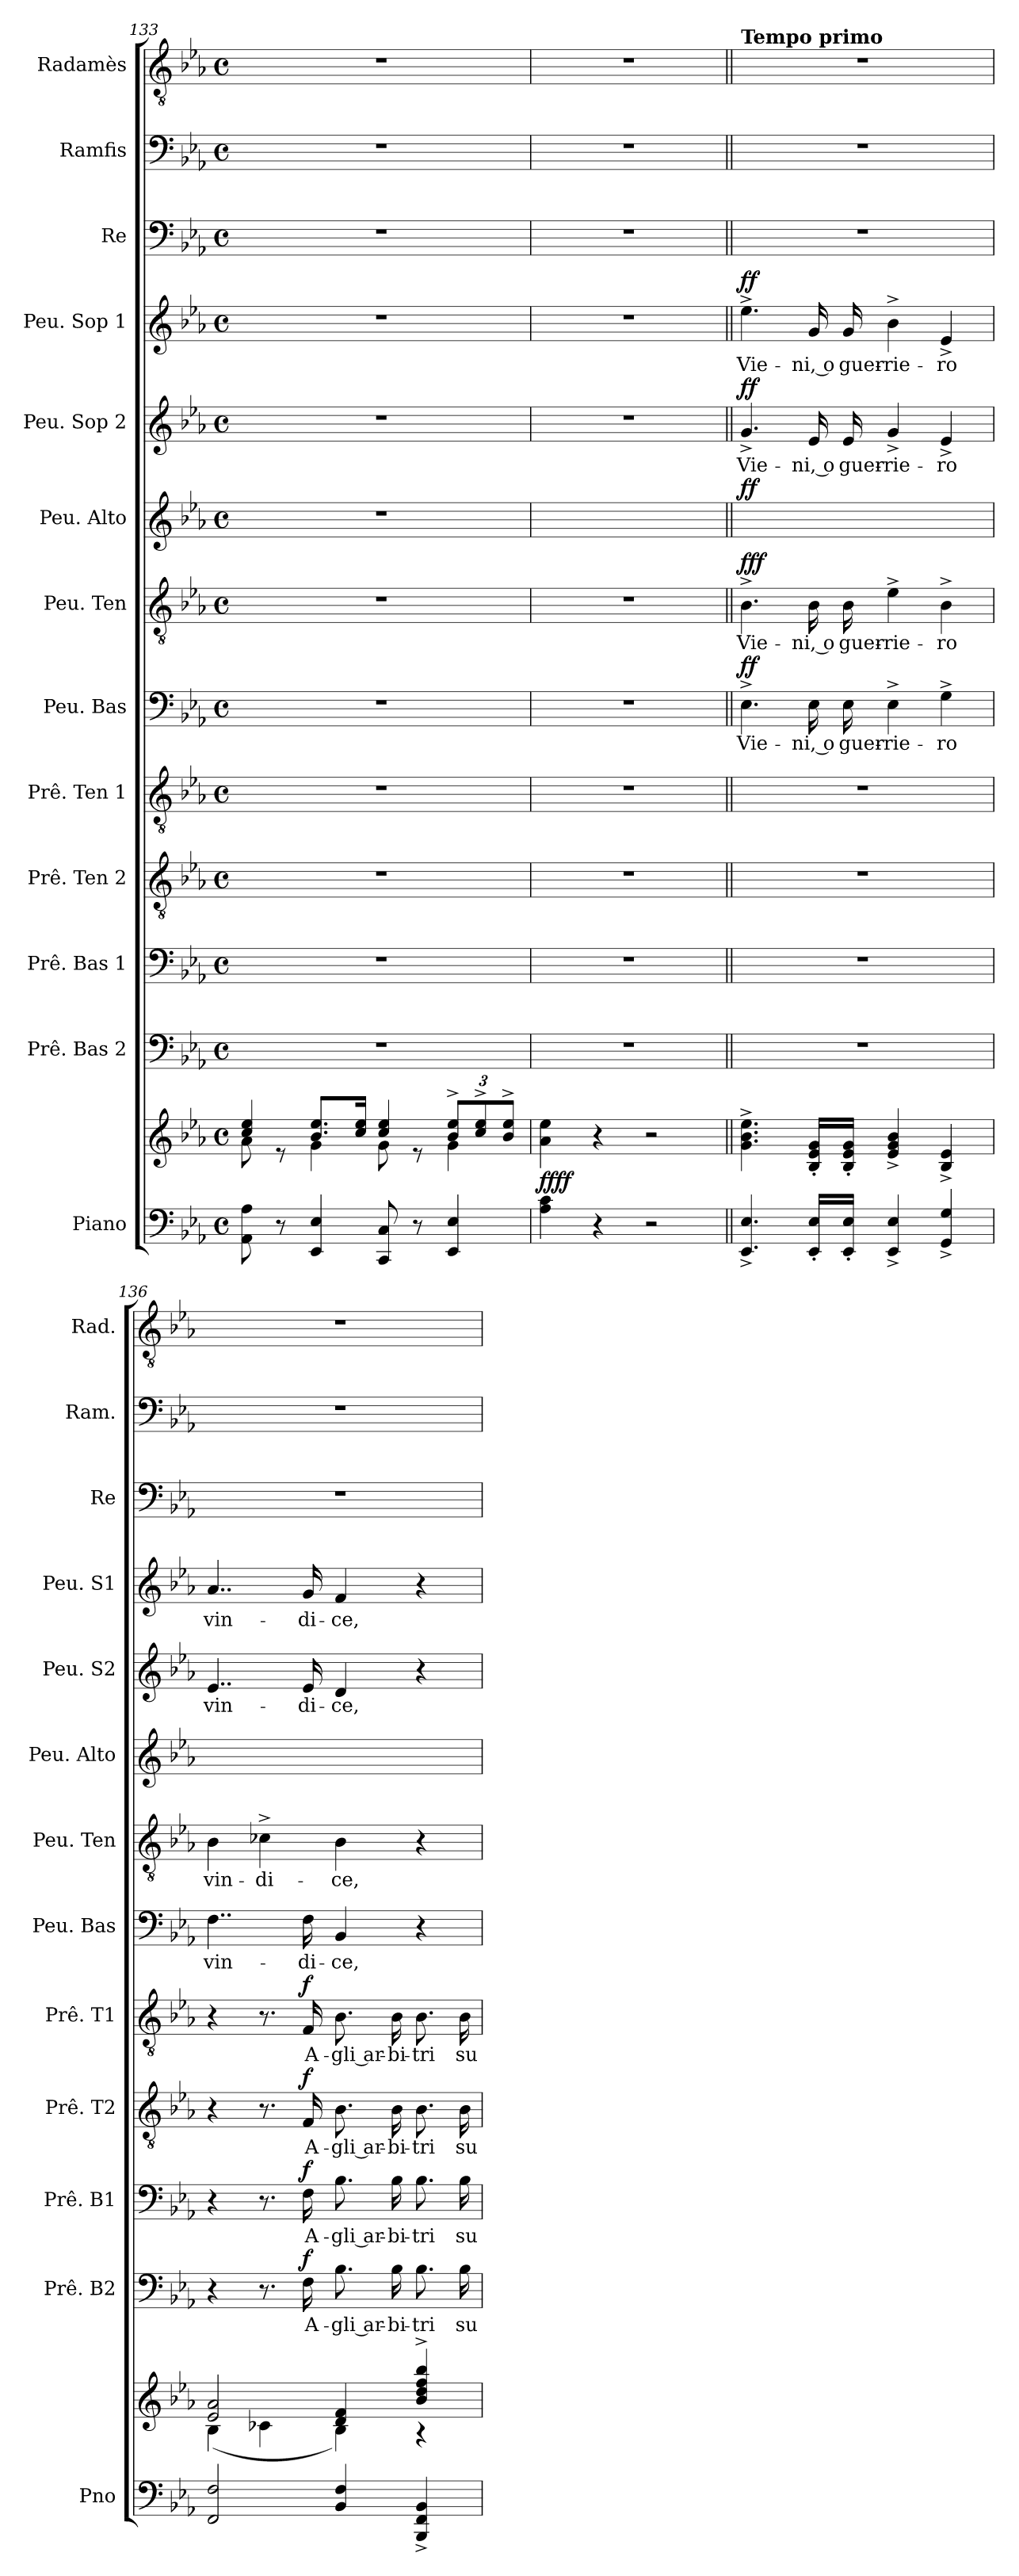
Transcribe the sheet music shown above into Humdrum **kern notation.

**kern	**kern	**dynam	**kern	**text	**dynam	**kern	**text	**dynam	**kern	**text	**dynam	**kern	**text	**dynam	**kern	**text	**dynam	**kern	**text	**dynam	**kern	**dynam	**kern	**text	**dynam	**kern	**text	**dynam	**kern	**kern	**kern
*part13	*part13	*part13	*part12	*part12	*part12	*part11	*part11	*part11	*part10	*part10	*part10	*part9	*part9	*part9	*part8	*part8	*part8	*part7	*part7	*part7	*part6	*part6	*part5	*part5	*part5	*part4	*part4	*part4	*part3	*part2	*part1
*staff14	*staff13	*staff13/14	*staff12	*staff12	*staff12	*staff11	*staff11	*staff11	*staff10	*staff10	*staff10	*staff9	*staff9	*staff9	*staff8	*staff8	*staff8	*staff7	*staff7	*staff7	*staff6	*staff6	*staff5	*staff5	*staff5	*staff4	*staff4	*staff4	*staff3	*staff2	*staff1
*I"Piano	*	*	*I"Prê. Bas 2	*	*	*I"Prê. Bas 1	*	*	*I"Prê. Ten 2	*	*	*I"Prê. Ten 1	*	*	*I"Peu. Bas	*	*	*I"Peu. Ten	*	*	*I"Peu. Alto	*	*I"Peu. Sop 2	*	*	*I"Peu. Sop 1	*	*	*I"Re	*I"Ramfis	*I"Radamès
*I'Pno	*	*	*I'Prê. B2	*	*	*I'Prê. B1	*	*	*I'Prê. T2	*	*	*I'Prê. T1	*	*	*I'Peu. Bas	*	*	*I'Peu. Ten	*	*	*I'Peu. Alto	*	*I'Peu. S2	*	*	*I'Peu. S1	*	*	*I'Re	*I'Ram.	*I'Rad.
*clefF4	*clefG2	*	*clefF4	*	*	*clefF4	*	*	*clefGv2	*	*	*clefGv2	*	*	*clefF4	*	*	*clefGv2	*	*	*clefG2	*	*clefG2	*	*	*clefG2	*	*	*clefF4	*clefF4	*clefGv2
*k[b-e-a-]	*k[b-e-a-]	*	*k[b-e-a-]	*	*	*k[b-e-a-]	*	*	*k[b-e-a-]	*	*	*k[b-e-a-]	*	*	*k[b-e-a-]	*	*	*k[b-e-a-]	*	*	*k[b-e-a-]	*	*k[b-e-a-]	*	*	*k[b-e-a-]	*	*	*k[b-e-a-]	*k[b-e-a-]	*k[b-e-a-]
*M4/4	*M4/4	*	*M4/4	*	*	*M4/4	*	*	*M4/4	*	*	*M4/4	*	*	*M4/4	*	*	*M4/4	*	*	*M4/4	*	*M4/4	*	*	*M4/4	*	*	*M4/4	*M4/4	*M4/4
*met(c)	*met(c)	*	*met(c)	*	*	*met(c)	*	*	*met(c)	*	*	*met(c)	*	*	*met(c)	*	*	*met(c)	*	*	*met(c)	*	*met(c)	*	*	*met(c)	*	*	*met(c)	*met(c)	*met(c)
=133	=133	=133	=133	=133	=133	=133	=133	=133	=133	=133	=133	=133	=133	=133	=133	=133	=133	=133	=133	=133	=133	=133	=133	=133	=133	=133	=133	=133	=133	=133	=133
*	*^	*	*	*	*	*	*	*	*	*	*	*	*	*	*	*	*	*	*	*	*	*	*	*	*	*	*	*	*	*	*
8AA-\ 8A-\	4cc/ 4ee-/	8a-\	.	1r	.	.	1r	.	.	1r	.	.	1r	.	.	1r	.	.	1r	.	.	1r	.	1r	.	.	1r	.	.	1r	1r	1r
8r	.	8r	.	.	.	.	.	.	.	.	.	.	.	.	.	.	.	.	.	.	.	.	.	.	.	.	.	.	.	.	.	.
4EE-/ 4E-/	8.b-/ 8.ee-/L	4g\	.	.	.	.	.	.	.	.	.	.	.	.	.	.	.	.	.	.	.	.	.	.	.	.	.	.	.	.	.	.
.	16cc/ 16ee-/Jk	.	.	.	.	.	.	.	.	.	.	.	.	.	.	.	.	.	.	.	.	.	.	.	.	.	.	.	.	.	.	.
8CC/ 8C/	4cc/ 4ee-/	8g\	.	.	.	.	.	.	.	.	.	.	.	.	.	.	.	.	.	.	.	.	.	.	.	.	.	.	.	.	.	.
8r	.	8r	.	.	.	.	.	.	.	.	.	.	.	.	.	.	.	.	.	.	.	.	.	.	.	.	.	.	.	.	.	.
*	*Xbrackettup	*	*	*	*	*	*	*	*	*	*	*	*	*	*	*	*	*	*	*	*	*	*	*	*	*	*	*	*	*	*	*
4EE-/ 4E-/	12b-/^ 12ee-/^L	4g\	.	.	.	.	.	.	.	.	.	.	.	.	.	.	.	.	.	.	.	.	.	.	.	.	.	.	.	.	.	.
.	12cc/^ 12ee-/^	.	.	.	.	.	.	.	.	.	.	.	.	.	.	.	.	.	.	.	.	.	.	.	.	.	.	.	.	.	.	.
.	12b-/^ 12ee-/^J	.	.	.	.	.	.	.	.	.	.	.	.	.	.	.	.	.	.	.	.	.	.	.	.	.	.	.	.	.	.	.
*	*v	*v	*	*	*	*	*	*	*	*	*	*	*	*	*	*	*	*	*	*	*	*	*	*	*	*	*	*	*	*	*	*
=134	=134	=134	=134	=134	=134	=134	=134	=134	=134	=134	=134	=134	=134	=134	=134	=134	=134	=134	=134	=134	=134	=134	=134	=134	=134	=134	=134	=134	=134	=134	=134
!	!	!LO:DY:a=2	!	!	!	!	!	!	!	!	!	!	!	!	!	!	!	!	!	!	!	!	!	!	!	!	!	!	!	!	!
!	!	!LO:DY:n=1:a=2	!	!	!	!	!	!	!	!	!	!	!	!	!	!	!	!	!	!	!	!	!	!	!	!	!	!	!	!	!
!	!	!LO:DY:n=2:a	!	!	!	!	!	!	!	!	!	!	!	!	!	!	!	!	!	!	!	!	!	!	!	!	!	!	!	!	!
!	!	!LO:DY:n=3:a	!	!	!	!	!	!	!	!	!	!	!	!	!	!	!	!	!	!	!	!	!	!	!	!	!	!	!	!	!
4A-\ 4c\	4a-\ 4ee-\	f f f f	1r	.	.	1r	.	.	1r	.	.	1r	.	.	1r	.	.	1r	.	.	1ryy	.	1r	.	.	1r	.	.	1r	1r	1r
4r	4r	.	.	.	.	.	.	.	.	.	.	.	.	.	.	.	.	.	.	.	.	.	.	.	.	.	.	.	.	.	.
2r	2r	.	.	.	.	.	.	.	.	.	.	.	.	.	.	.	.	.	.	.	.	.	.	.	.	.	.	.	.	.	.
!!LO:PB:g=z
=135||	=135||	=135||	=135||	=135||	=135||	=135||	=135||	=135||	=135||	=135||	=135||	=135||	=135||	=135||	=135||	=135||	=135||	=135||	=135||	=135||	=135||	=135||	=135||	=135||	=135||	=135||	=135||	=135||	=135||	=135||	=135||
!!LO:REH:place=s1:a:fs=18:t=I
*	*	*	*	*	*	*	*	*	*	*	*	*	*	*	*	*	*	*	*	*	*	*	*	*	*	*	*	*	*	*	*MM100
!	!	!	!	!	!	!	!	!	!	!	!	!	!	!	!	!	!	!	!	!	!	!	!	!	!	!	!	!	!	!	!LO:TX:a:B:t=Tempo primo
!	!	!	!	!	!	!	!	!	!	!	!	!	!	!	!	!LO:LY:b:color=#0055FF	!LO:DY:a	!	!LO:LY:b:color=#0055FF	!LO:DY:a	!	!	!	!LO:LY:b:color=#0055FF	!	!	!LO:LY:b:color=#0055FF	!	!	!	!
!	!	!	!	!	!	!	!	!	!	!	!	!	!	!	!	!	!	!	!	!LO:DY:n=1:a	!	!LO:DY:a	!	!	!LO:DY:a	!	!	!LO:DY:a	!	!	!
4.EE-/^ 4.E-/^	4.g\^ 4.b-\^ 4.ee-\^	.	1r	.	.	1r	.	.	1r	.	.	1r	.	.	4.E-^\	Vie-	ff	4.B-^\	Vie-	ff f	1ryy	ff	4.g^/	Vie-	ff	4.ee-^\	Vie-	ff	1r	1r	1r
!	!	!	!	!	!	!	!	!	!	!	!	!	!	!	!	!LO:LY:b:color=#0055FF	!	!	!LO:LY:b:color=#0055FF	!	!	!	!	!LO:LY:b:color=#0055FF	!	!	!LO:LY:b:color=#0055FF	!	!	!	!
16EE-/' 16E-/'LL	16B-/' 16e-/' 16g/'LL	.	.	.	.	.	.	.	.	.	.	.	.	.	16E-\	ni, o	.	16B-\	ni, o	.	.	.	16e-/	ni, o	.	16g/	ni, o	.	.	.	.
!	!	!	!	!	!	!	!	!	!	!	!	!	!	!	!	!LO:LY:b:color=#0055FF	!	!	!LO:LY:b:color=#0055FF	!	!	!	!	!LO:LY:b:color=#0055FF	!	!	!LO:LY:b:color=#0055FF	!	!	!	!
16EE-/' 16E-/'JJ	16B-/' 16e-/' 16g/'JJ	.	.	.	.	.	.	.	.	.	.	.	.	.	16E-\	guer-	.	16B-\	guer-	.	.	.	16e-/	guer-	.	16g/	guer-	.	.	.	.
!	!	!	!	!	!	!	!	!	!	!	!	!	!	!	!	!LO:LY:b:color=#0055FF	!	!	!LO:LY:b:color=#0055FF	!	!	!	!	!LO:LY:b:color=#0055FF	!	!	!LO:LY:b:color=#0055FF	!	!	!	!
4EE-/^ 4E-/^	4e-/^ 4g/^ 4b-/^	.	.	.	.	.	.	.	.	.	.	.	.	.	4E-^\	-rie-	.	4e-^\	-rie-	.	.	.	4g^/	-rie-	.	4b-^\	-rie-	.	.	.	.
!	!	!	!	!	!	!	!	!	!	!	!	!	!	!	!	!LO:LY:b:color=#0055FF	!	!	!LO:LY:b:color=#0055FF	!	!	!	!	!LO:LY:b:color=#0055FF	!	!	!LO:LY:b:color=#0055FF	!	!	!	!
4GG/^ 4G/^	4B-/^ 4e-/^	.	.	.	.	.	.	.	.	.	.	.	.	.	4G^\	-ro	.	4B-^\	-ro	.	.	.	4e-^/	-ro	.	4e-^/	-ro	.	.	.	.
=136	=136	=136	=136	=136	=136	=136	=136	=136	=136	=136	=136	=136	=136	=136	=136	=136	=136	=136	=136	=136	=136	=136	=136	=136	=136	=136	=136	=136	=136	=136	=136
*	*^	*	*	*	*	*	*	*	*	*	*	*	*	*	*	*	*	*	*	*	*	*	*	*	*	*	*	*	*	*	*
!	!	!	!	!	!	!	!	!	!	!	!	!	!	!	!	!	!LO:LY:b:color=#0055FF	!	!	!LO:LY:b:color=#0055FF	!	!	!	!	!LO:LY:b:color=#0055FF	!	!	!LO:LY:b:color=#0055FF	!	!	!	!
2FF/ 2F/	2e-/ 2a-/	(<4B-\	.	4r	.	.	4r	.	.	4r	.	.	4r	.	.	4..F\	vin-	.	4B-\	vin-	.	1ryy	.	4..e-/	vin-	.	4..a-/	vin-	.	1r	1r	1r
!	!	!	!	!	!	!	!	!	!	!	!	!	!	!	!	!	!	!	!	!LO:LY:b:color=#0055FF	!	!	!	!	!	!	!	!	!	!	!	!
.	.	4c-X\	.	8.r	.	.	8.r	.	.	8.r	.	.	8.r	.	.	.	.	.	4c-X^\	-di-	.	.	.	.	.	.	.	.	.	.	.	.
!	!	!	!	!	!LO:LY:b:color=#0055FF	!LO:DY:a	!	!LO:LY:b:color=#0055FF	!LO:DY:a	!	!LO:LY:b:color=#AA0000	!LO:DY:a	!	!LO:LY:b:color=#0055FF	!LO:DY:a	!	!LO:LY:b:color=#0055FF	!	!	!	!	!	!	!	!LO:LY:b:color=#0055FF	!	!	!LO:LY:b:color=#0055FF	!	!	!	!
.	.	.	.	16F\	A-	f	16F\	A-	f	16F/	A-	f	16F/	A-	f	16F\	-di-	.	.	.	.	.	.	16e-/	-di-	.	16g/	-di-	.	.	.	.
!	!	!	!	!	!LO:LY:b:color=#0055FF	!	!	!LO:LY:b:color=#0055FF	!	!	!LO:LY:b:color=#AA0000	!	!	!LO:LY:b:color=#0055FF	!	!	!LO:LY:b:color=#0055FF	!	!	!LO:LY:b:color=#0055FF	!	!	!	!	!LO:LY:b:color=#0055FF	!	!	!LO:LY:b:color=#0055FF	!	!	!	!
4BB-/ 4F/	4d/ 4f/	4B-\)	.	8.B-\	gli ar-	.	8.B-\	gli ar-	.	8.B-\	gli ar-	.	8.B-\	gli ar-	.	4BB-/	-ce,	.	4B-\	-ce,	.	.	.	4d/	-ce,	.	4f/	-ce,	.	.	.	.
!	!	!	!	!	!LO:LY:b:color=#0055FF	!	!	!LO:LY:b:color=#0055FF	!	!	!LO:LY:b:color=#AA0000	!	!	!LO:LY:b:color=#0055FF	!	!	!	!	!	!	!	!	!	!	!	!	!	!	!	!	!	!
.	.	.	.	16B-\	-bi-	.	16B-\	-bi-	.	16B-\	-bi-	.	16B-\	-bi-	.	.	.	.	.	.	.	.	.	.	.	.	.	.	.	.	.	.
!	!	!	!	!	!LO:LY:b:color=#0055FF	!	!	!LO:LY:b:color=#0055FF	!	!	!LO:LY:b:color=#AA0000	!	!	!LO:LY:b:color=#0055FF	!	!	!	!	!	!	!	!	!	!	!	!	!	!	!	!	!	!
4BBB-/^ 4FF/^ 4BB-/^	4b-/^ 4dd/^ 4ff/^ 4bb-/^	4r	.	8.B-\	-tri	.	8.B-\	-tri	.	8.B-\	-tri	.	8.B-\	-tri	.	4r	.	.	4r	.	.	.	.	4r	.	.	4r	.	.	.	.	.
!	!	!	!	!	!LO:LY:b:color=#0055FF	!	!	!LO:LY:b:color=#0055FF	!	!	!LO:LY:b:color=#AA0000	!	!	!LO:LY:b:color=#0055FF	!	!	!	!	!	!	!	!	!	!	!	!	!	!	!	!	!	!
.	.	.	.	16B-\	su-	.	16B-\	su-	.	16B-\	su-	.	16B-\	su-	.	.	.	.	.	.	.	.	.	.	.	.	.	.	.	.	.	.
*	*v	*v	*	*	*	*	*	*	*	*	*	*	*	*	*	*	*	*	*	*	*	*	*	*	*	*	*	*	*	*	*	*
=	=	=	=	=	=	=	=	=	=	=	=	=	=	=	=	=	=	=	=	=	=	=	=	=	=	=	=	=	=	=	=
*-	*-	*-	*-	*-	*-	*-	*-	*-	*-	*-	*-	*-	*-	*-	*-	*-	*-	*-	*-	*-	*-	*-	*-	*-	*-	*-	*-	*-	*-	*-	*-
